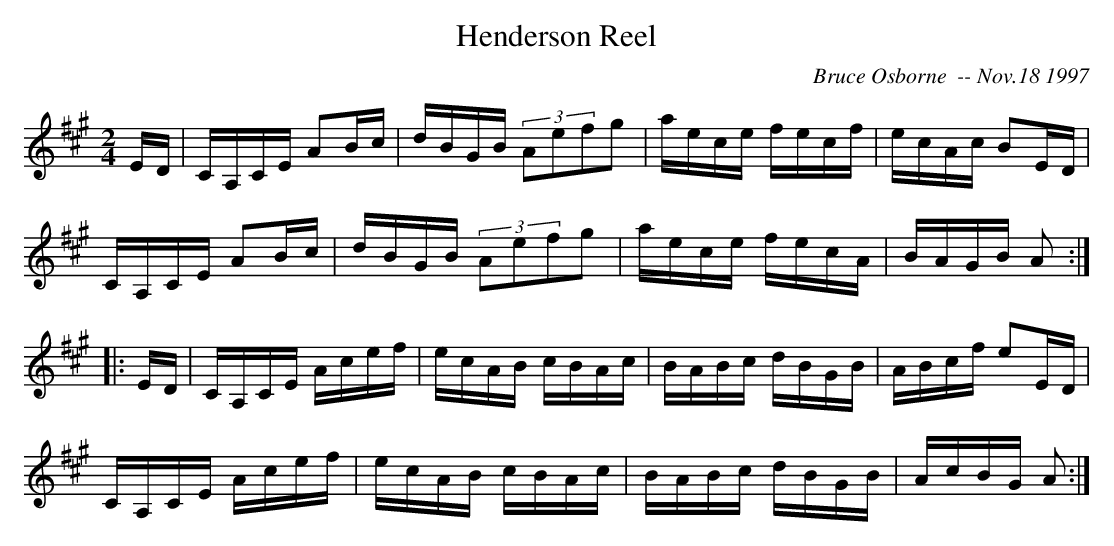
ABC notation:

X:1
T:Henderson Reel
C:Bruce Osborne  -- Nov.18 1997
M:2/4
L:1/16
K:A
ED|CA,CE A2Bc|dBGB (3A2e2f2g2|aece fecf|ecAc B2ED|
CA,CE A2Bc|dBGB (3A2e2f2g2|aece fecA|BAGB A2:|
|:ED|CA,CE Acef|ecAB cBAc|BABc dBGB|ABcf e2ED|
CA,CE Acef|ecAB cBAc|BABc dBGB|AcBG A2:|
